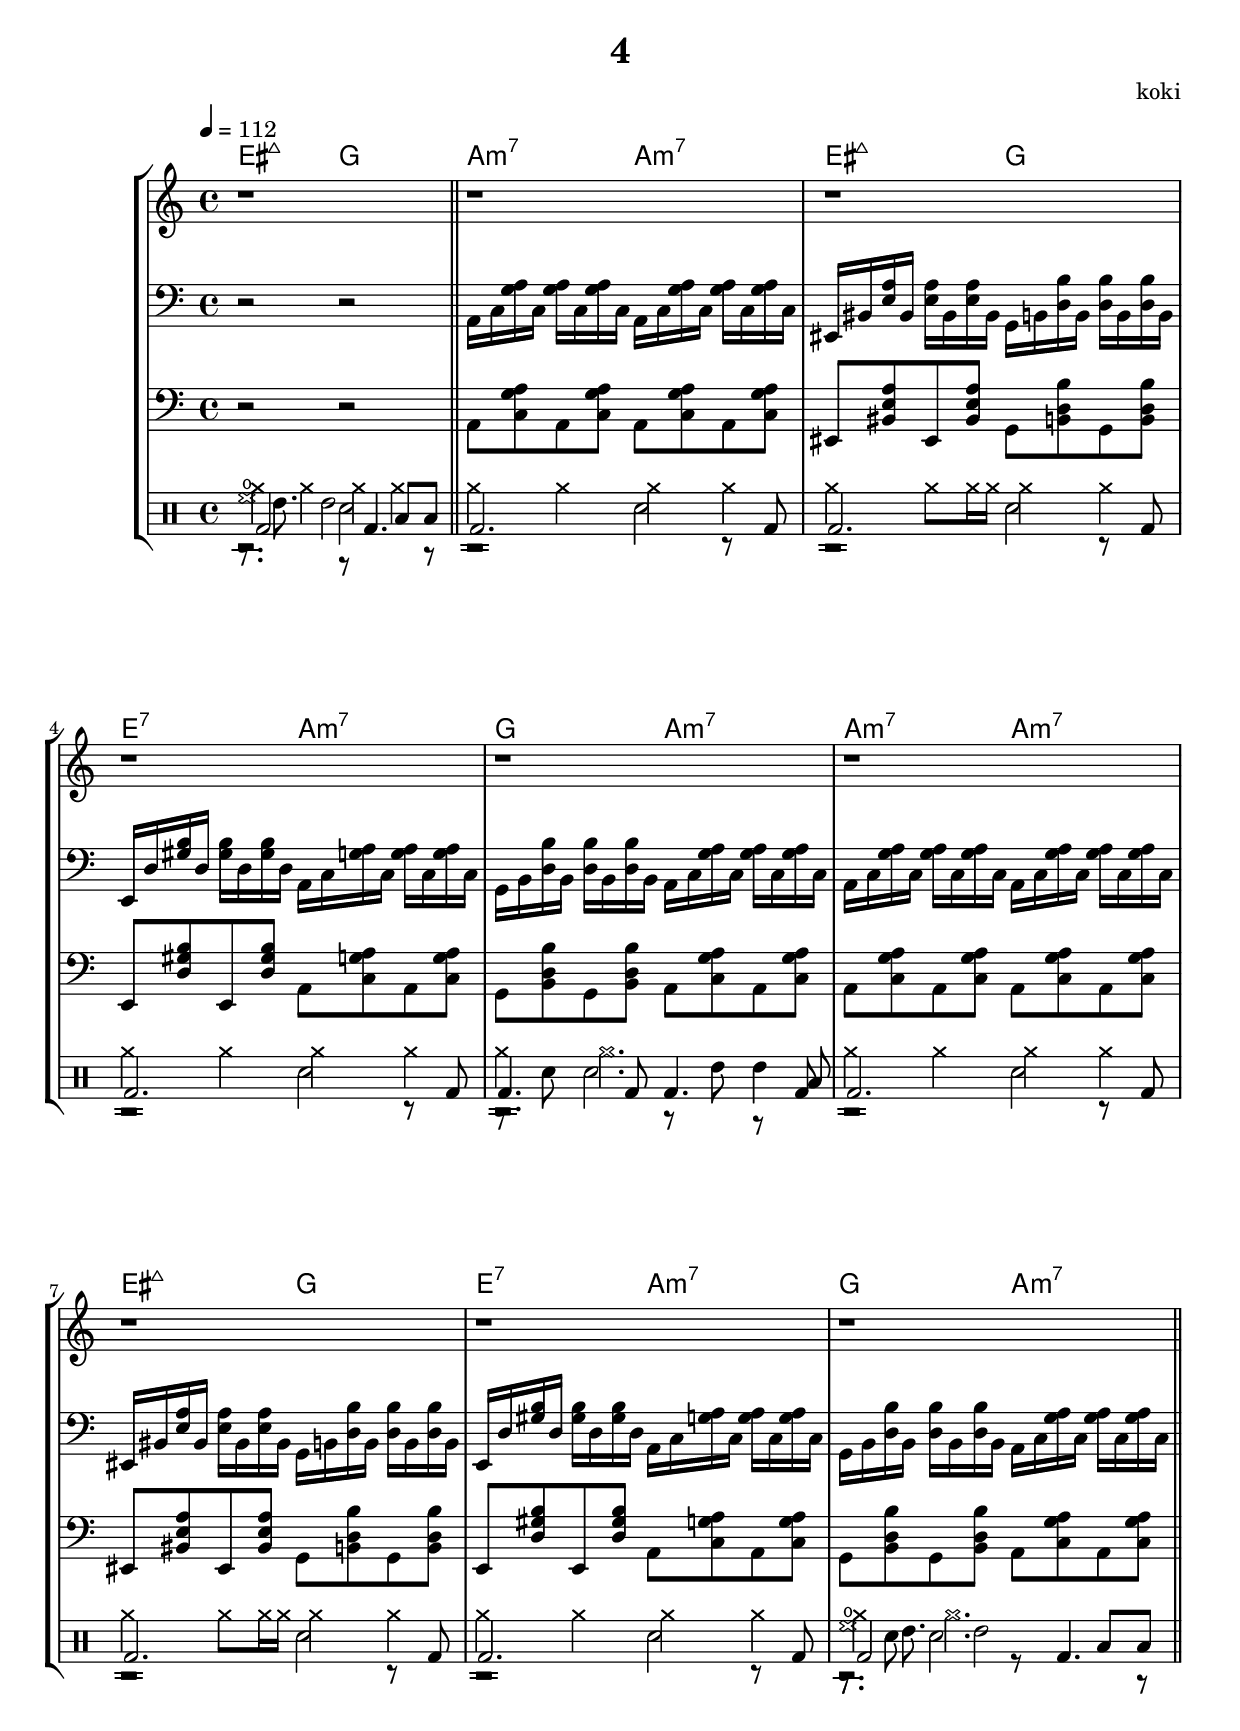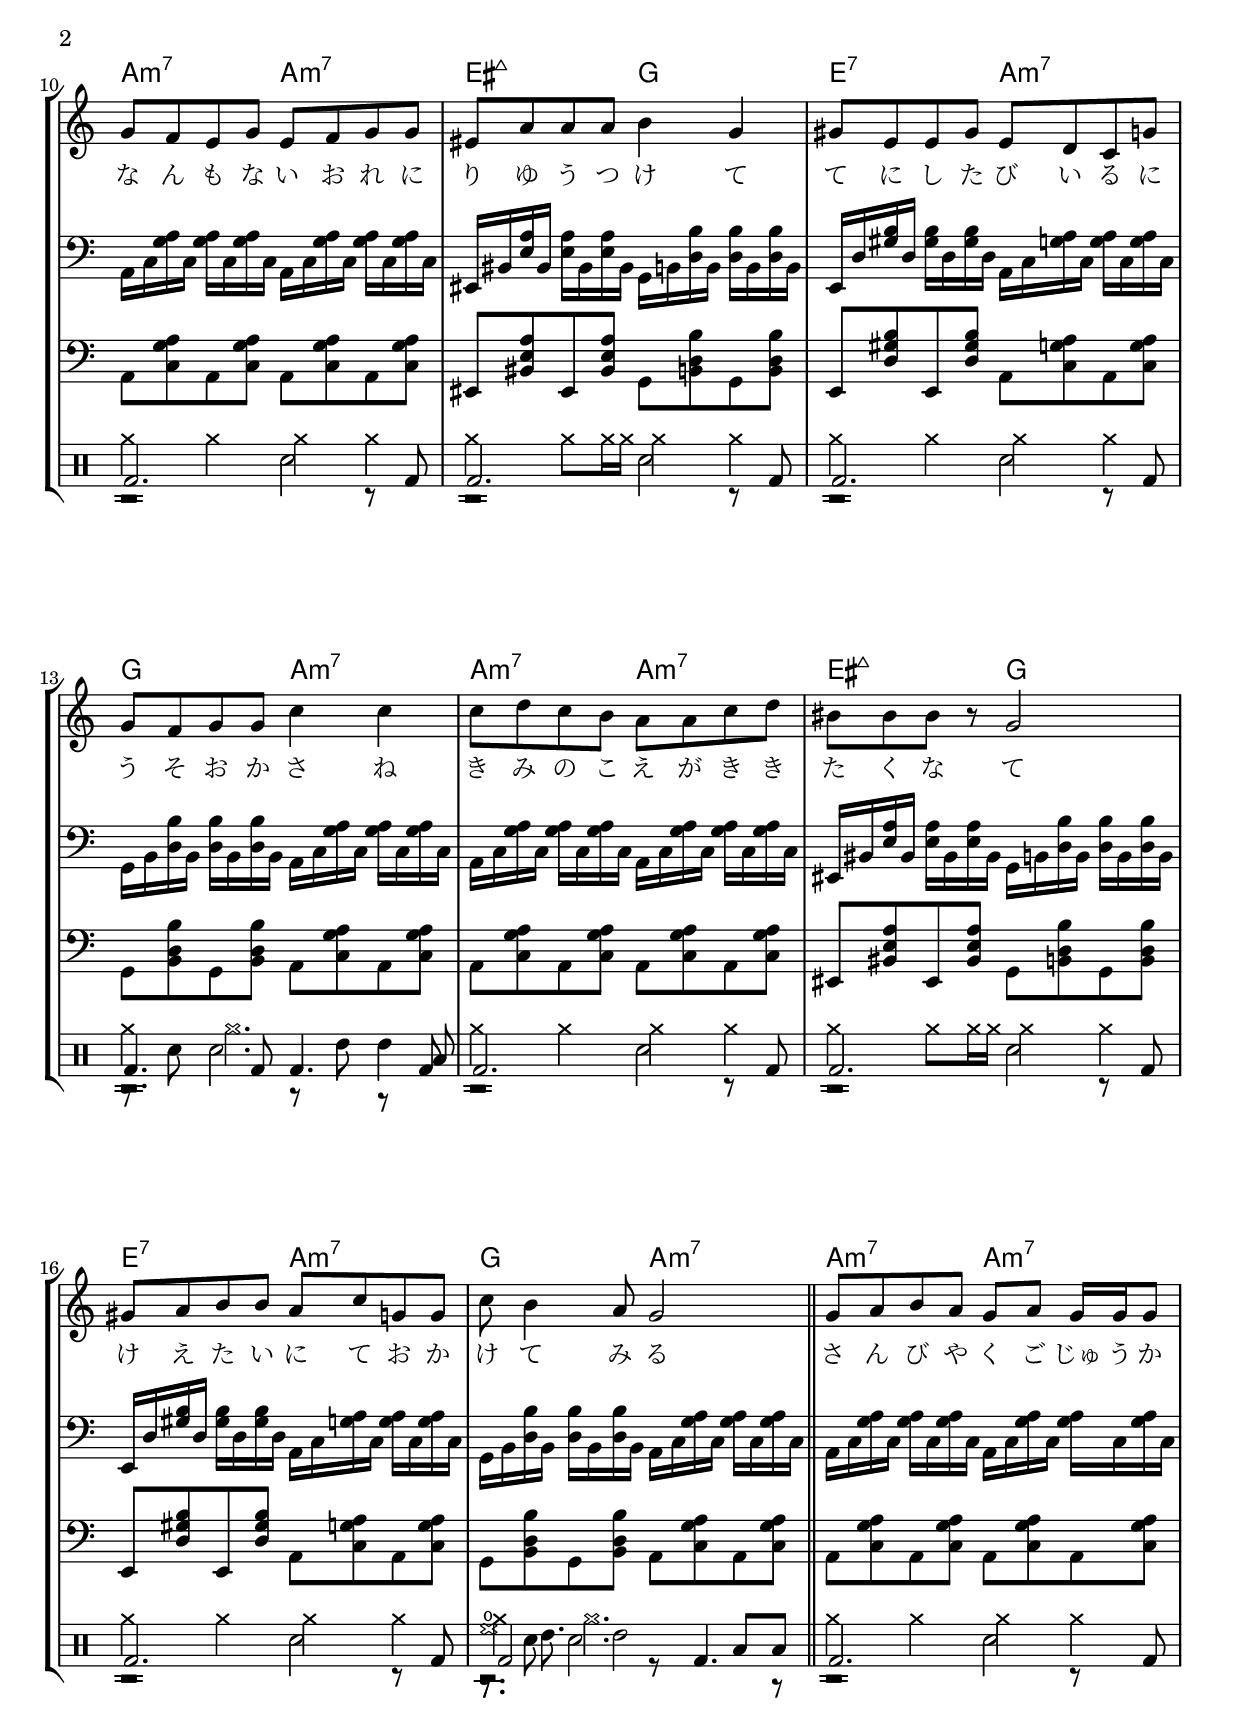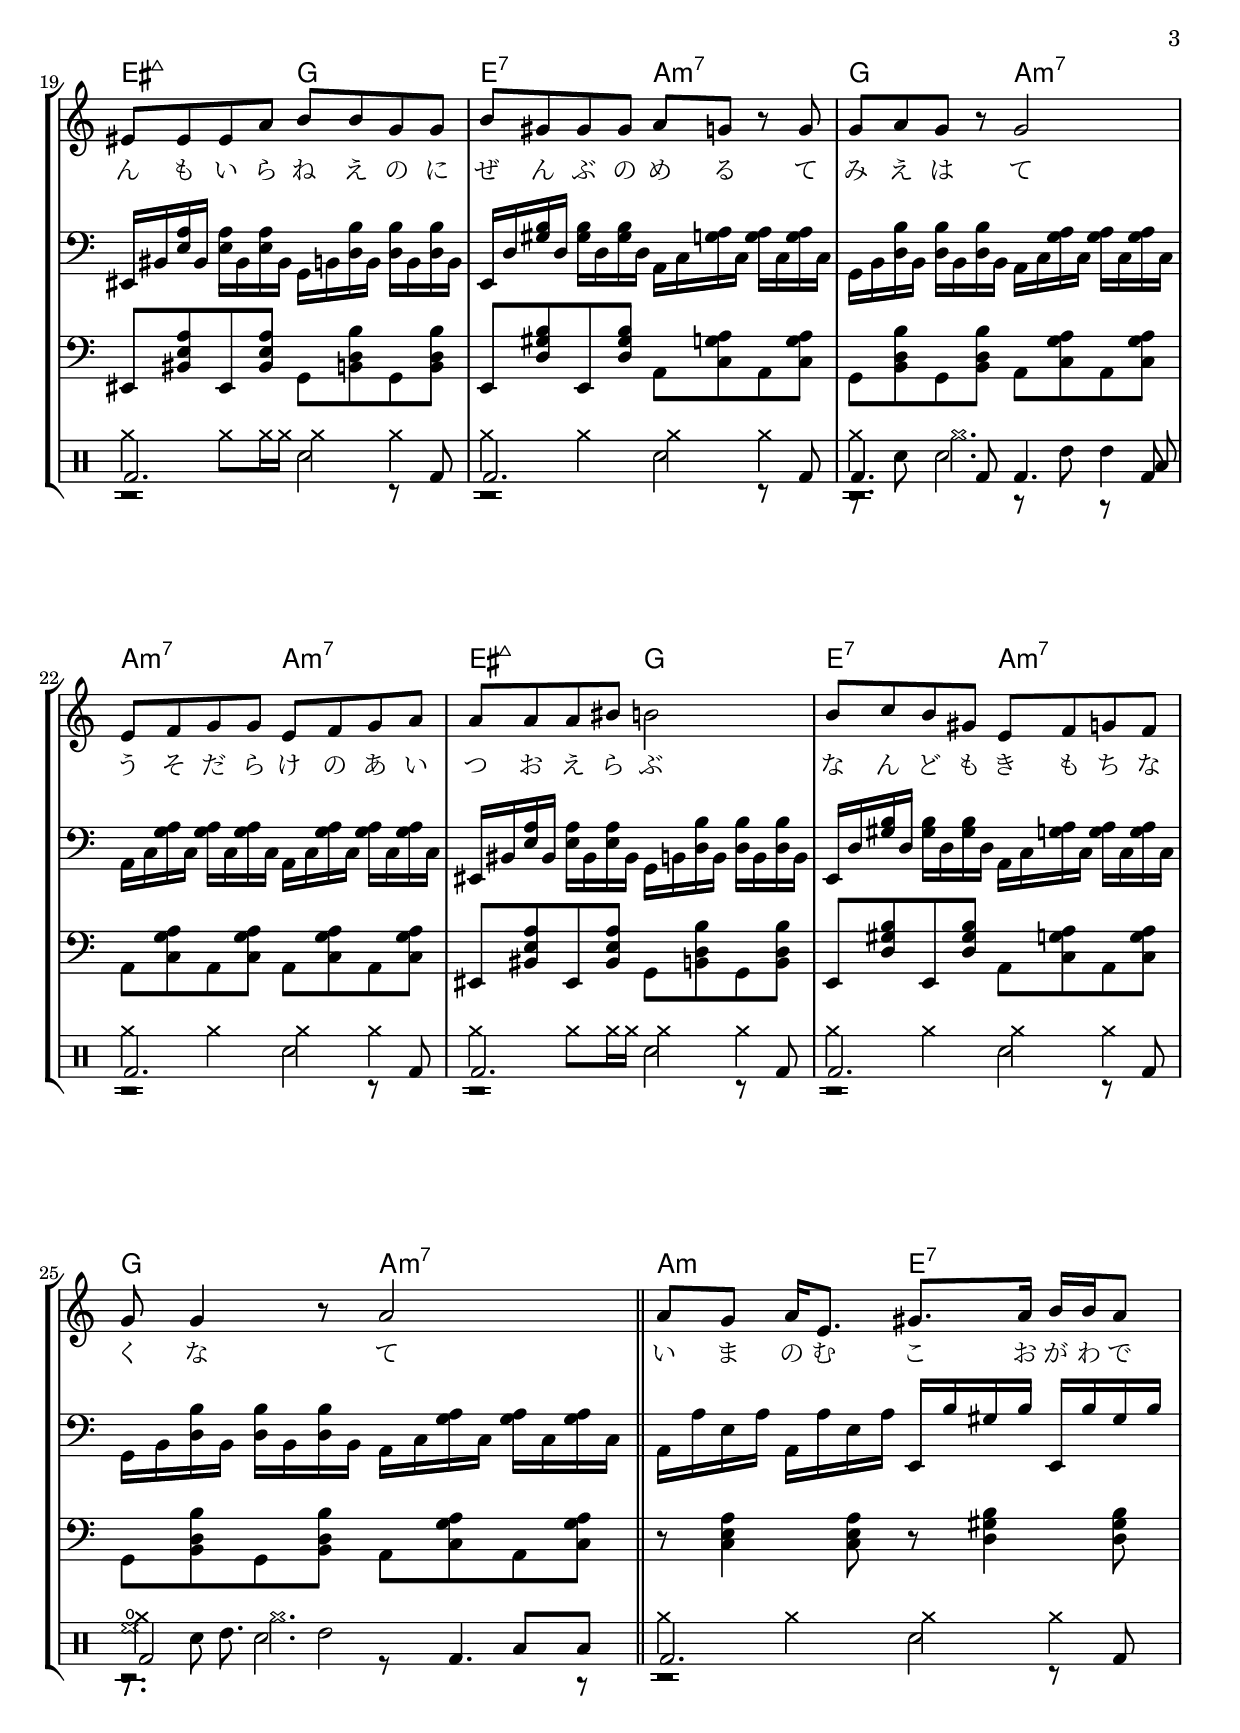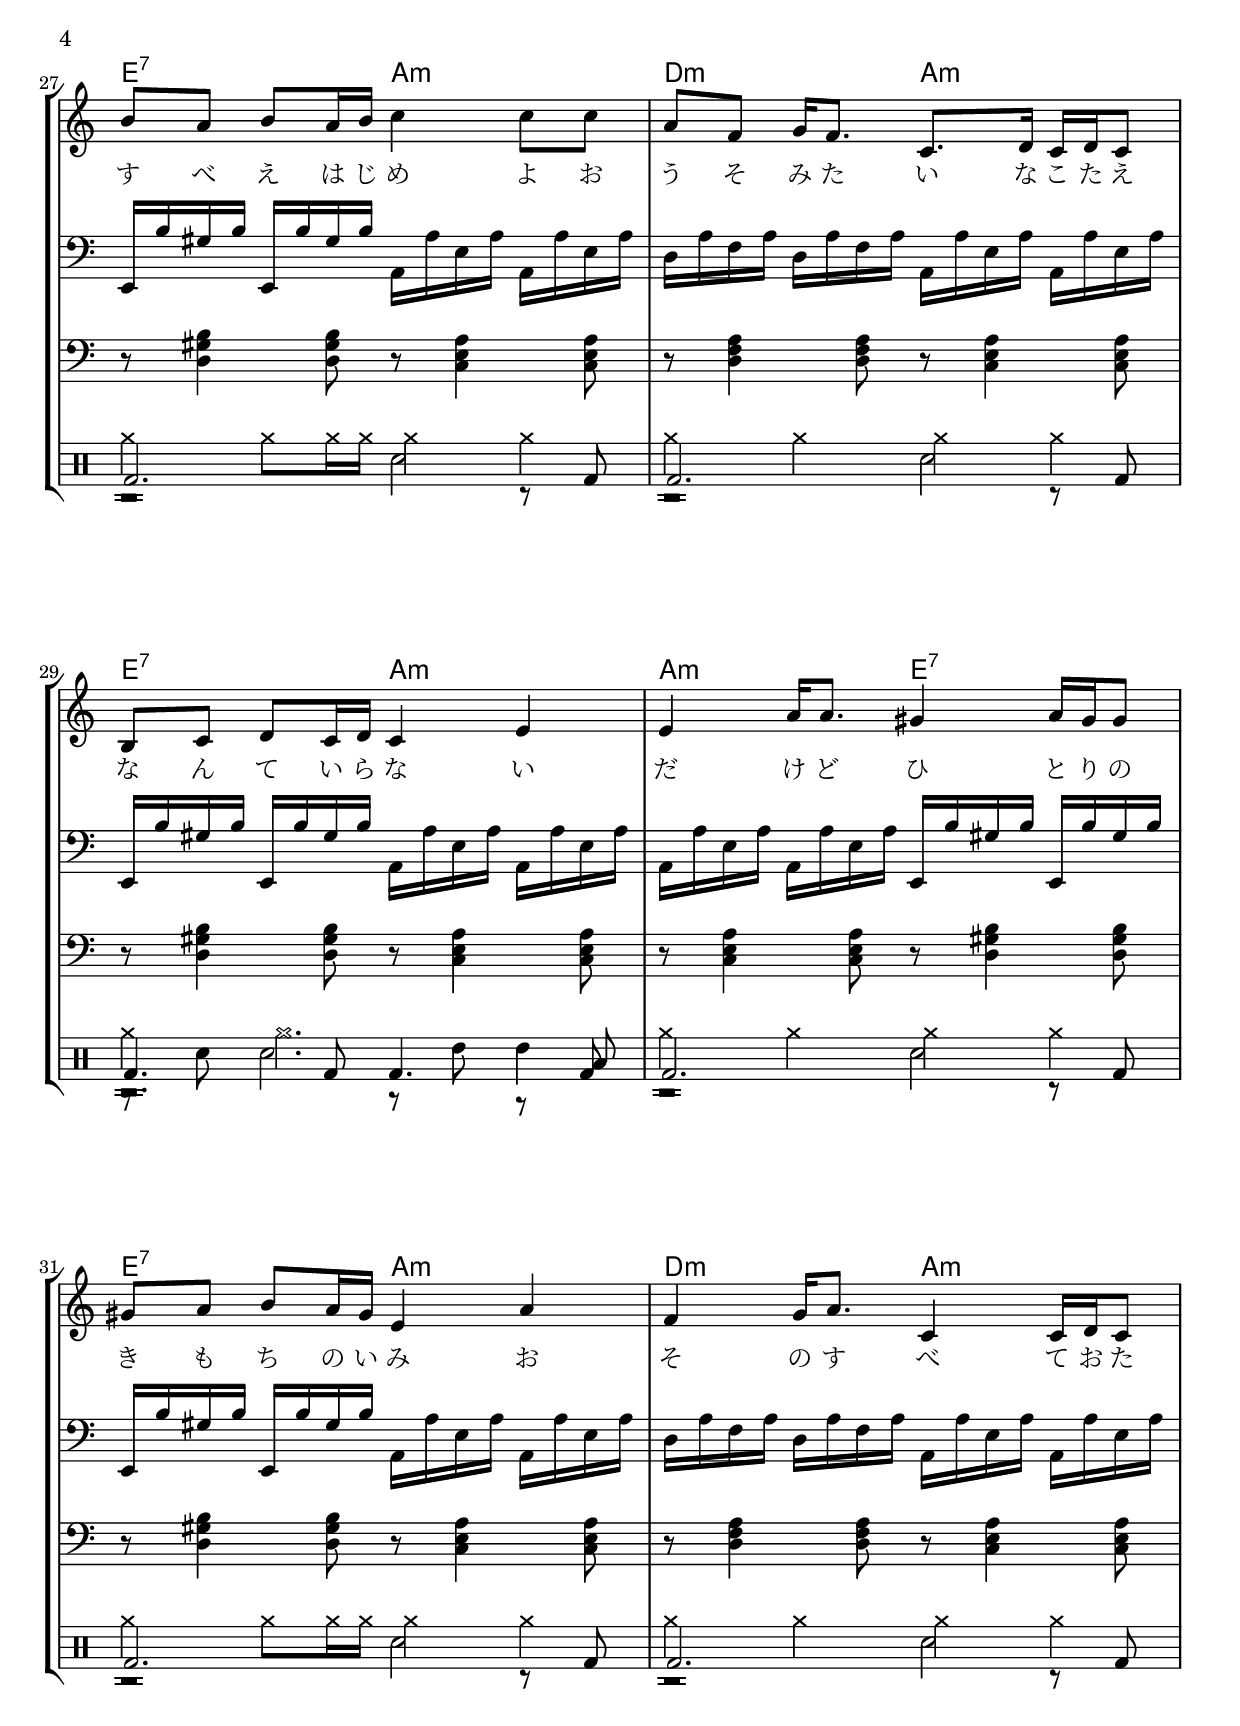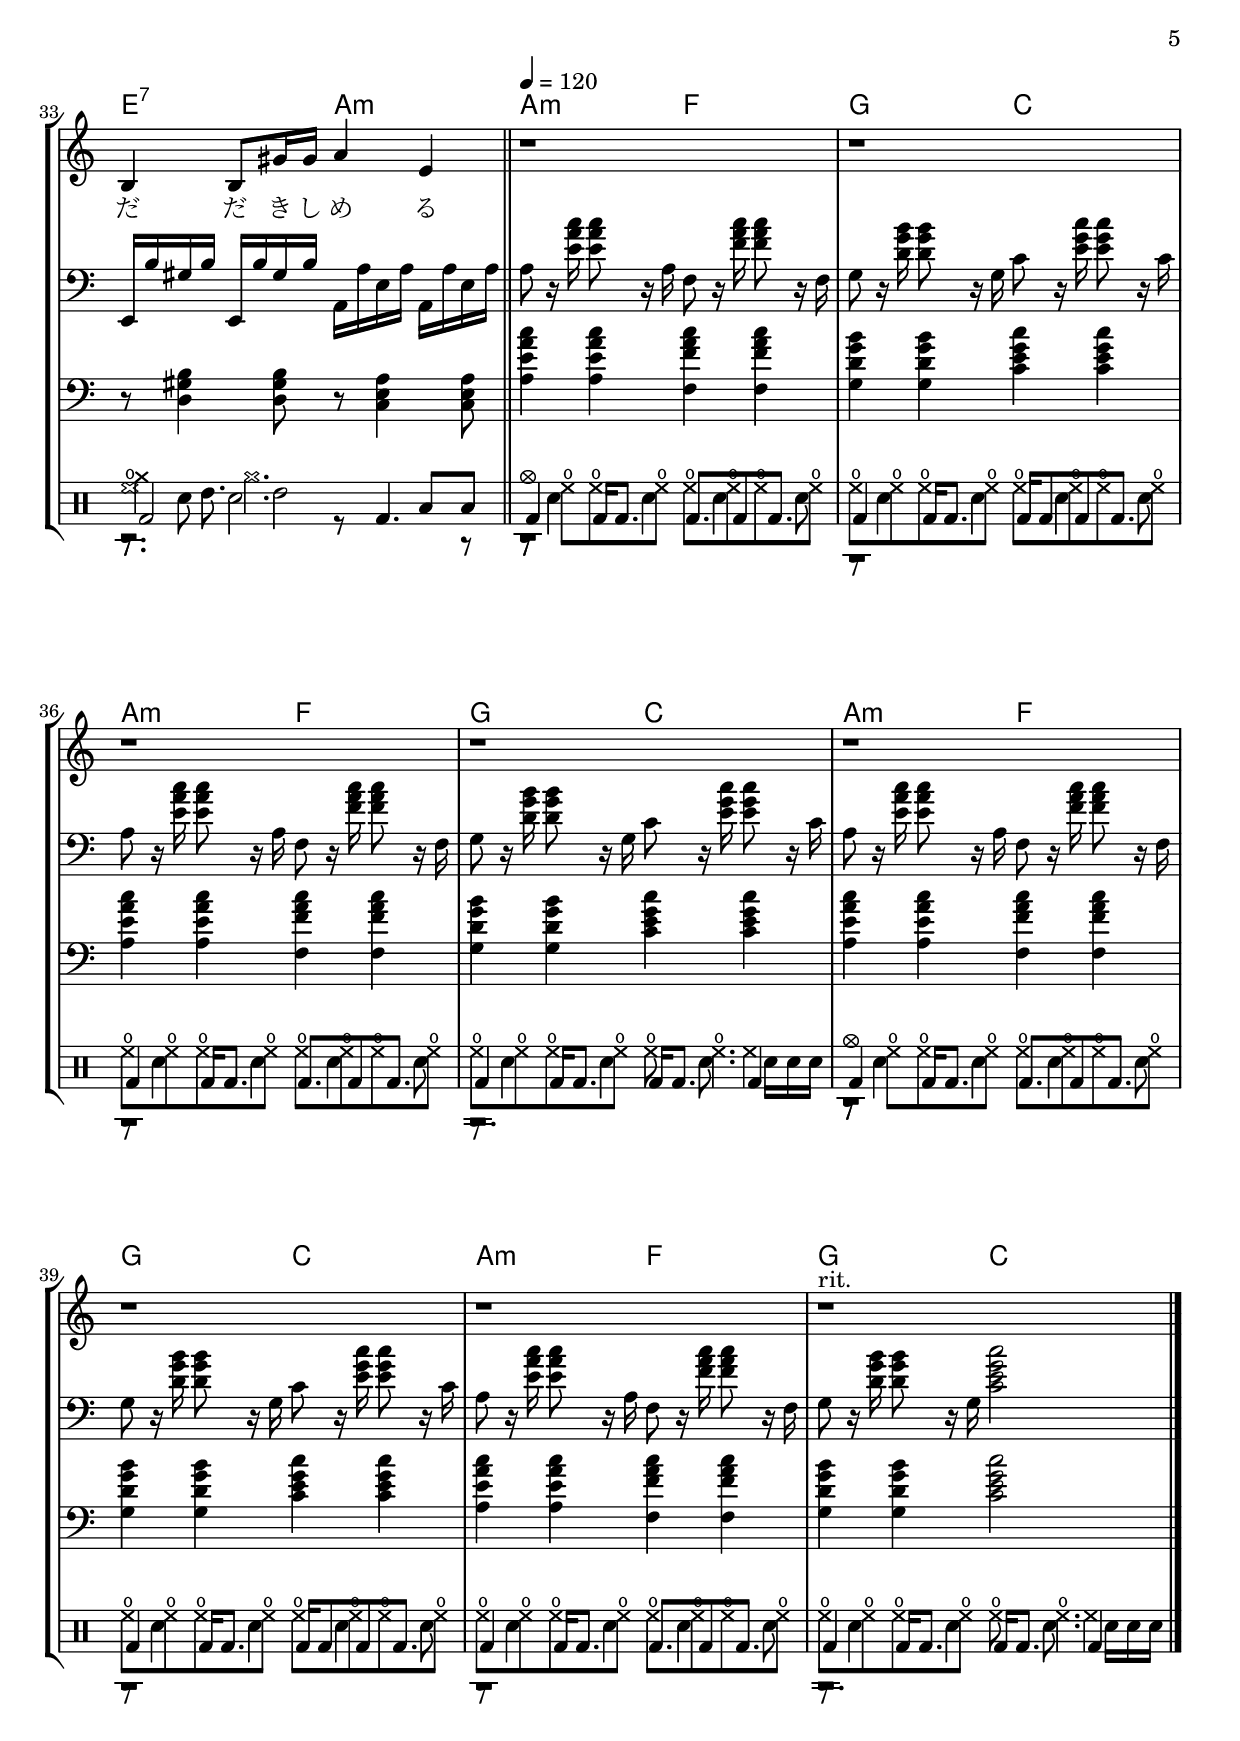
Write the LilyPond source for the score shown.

\version "2.12.1"

\header {
	title = \markup {4}
	composer = \markup \center-column {koki}
}

harmony = \chordmode {
	eis2:maj7 g 

	a:min7 a:min7 eis:maj7 g e:7 a:min7 g a:min7 a:min7 a:min7 eis:maj7 g e:7 a:min7 g a:min7 

	a:min7 a:min7 eis:maj7 g e:7 a:min7 g a:min7 a:min7 a:min7 eis:maj7 g e:7 a:min7 g a:min7 

	a:min7 a:min7 eis:maj7 g e:7 a:min7 g a:min7 a:min7 a:min7 eis:maj7 g e:7 a:min7 g a:min7 

	a:m e:7 e:7 a:m d:m a:m e:7 a:m a:m e:7 e:7 a:m d:m a:m e:7 a:m 

	a:m f g c a:m f g c a:m f g c a:m f g c 
}

melody = {
	\key c \major
	\tempo 4 = 112
	r1   
	r1 | r1 | r1 | r1 | r1 | r1 | r1 | r1   
	\set Staff.midiInstrument = #"mmi0.34"
	 g'8  f'8  e'8  g'8  e'8  f'8  g'8  g'8 
	eis'8  a'8  a'8  a'8  b'4  g'4 
	gis'8  e'8  e'8  gis'8  e'8  d'8  c'8  g'8 
	g'8  f'8  g'8  g'8  c''4  c''4 
	c''8  d''8  c''8  b'8  a'8  a'8  c''8  d''8 
	bis'8  bis'8  bis'8  r8  g'2 
	gis'8  a'8  b'8  b'8  a'8  c''8  g'8  g'8 
	c''8  b'4  a'8  g'2
	\set Staff.midiInstrument = #"mmi0.34"
	 g'8  a'8  b'8  a'8  g'8  a'8  g'16  g'16  g'8 
	eis'8  eis'8  eis'8  a'8  b'8  b'8  g'8  g'8 
	b'8  gis'8  gis'8  gis'8  a'8  g'8  r8  g'8 
	g'8  a'8  g'8  r8  g'2 
	e'8  f'8  g'8  g'8  e'8  f'8  g'8  a'8 
	a'8  a'8  a'8  bis'8  b'2 
	b'8  c''8  b'8  gis'8  e'8  f'8  g'8  f'8 
	g'8  g'4  r8  a'2
	\set Staff.midiInstrument = #"mmi0.38"
	 a'8  g'8  a'16  e'8.  gis'8.  a'16  b'16  b'16  a'8 
	b'8  a'8  b'8  a'16  b'16  c''4  c''8  c''8 
	a'8  f'8  g'16  f'8.  c'8.  d'16  c'16  d'16  c'8 
	b8  c'8  d'8  c'16  d'16  c'4  e'4 
	e'4  a'16  a'8.  gis'4  a'16  gis'16  gis'8 
	gis'8  a'8  b'8  a'16  gis'16  e'4  a'4 
	f'4  g'16  a'8.  c'4  c'16  d'16  c'8 
	b4  b8  gis'16  gis'16  a'4  e'4
	\tempo 4 = 120
	r1 | r1 | r1 | r1 | r1 | r1 | r1 | r1^"rit." \bar "|."
}

words = \lyricmode {
	
	
	な  ん  も  な  い  お  れ  に  り  ゆ  う  つ  け  て  て  に  し  た  び  い  る  に  う  そ  お  か  さ  ね  き  み  の  こ  え  が  き  き  た  く  な  て  け  え  た  い  に  て  お  か  け  て  み  る  
	さ  ん  び  や  く  ご  じゅ  う  か  ん  も  い  ら  ね  え  の  に  ぜ  ん  ぶ  の  め  る  て  み  え  は  て  う  そ  だ  ら  け  の  あ  い  つ  お  え  ら  ぶ  な  ん  ど  も  き  も  ち  な  く  な  て  
	い  ま  の  む  こ  お  が  わ  で  す  べ  え  は  じ  め  よ  お  う  そ  み  た  い  な  こ  た  え  な  ん  て  い  ら  な  い  だ  け  ど  ひ  と  り  の  き  も  ち  の  い  み  お  そ  の  す  べ  て  お  た  だ  だ  き  し  め  る  
	
}

tempochange = {
	\tempo 4 = 112
	r1 \bar "||"
	\tempo 4 = 112
	r1 | r1 | r1 | r1 | r1 | r1 | r1 | r1 \bar "||"
	\tempo 4 = 112
	r1 | r1 | r1 | r1 | r1 | r1 | r1 | r1 \bar "||"
	\tempo 4 = 112
	r1 | r1 | r1 | r1 | r1 | r1 | r1 | r1 \bar "||"
	\tempo 4 = 112
	r1 | r1 | r1 | r1 | r1 | r1 | r1 | r1 \bar "||"
	\tempo 4 = 120
	r1 | r1 | r1 | r1 | r1 | r1 | r1 | \tempo 4 = 90 r2 \tempo 4 = 80 r2 \bar "|."
}

mainacc = {
	\clef bass
	\set Staff.midiInstrument = #"Acoustic grand"
	\key c \major
	\tempo 4 = 112
	r2
	r2
	\bar "||"

	\set Staff.midiInstrument = #"FX 4 (atmosphere)"
	a,16 c <g a> c <g a> c <g a> c
	a,16 c <g a> c <g a> c <g a> c
	eis,16 bis, <e a> bis, <e a> bis, <e a> bis,
	g,16 b, <d b> b, <d b> b, <d b> b,
	e,16 d <gis b> d <gis b> d <gis b> d
	a,16 c <g a> c <g a> c <g a> c
	g,16 b, <d b> b, <d b> b, <d b> b,
	a,16 c <g a> c <g a> c <g a> c
	a,16 c <g a> c <g a> c <g a> c
	a,16 c <g a> c <g a> c <g a> c
	eis,16 bis, <e a> bis, <e a> bis, <e a> bis,
	g,16 b, <d b> b, <d b> b, <d b> b,
	e,16 d <gis b> d <gis b> d <gis b> d
	a,16 c <g a> c <g a> c <g a> c
	g,16 b, <d b> b, <d b> b, <d b> b,
	a,16 c <g a> c <g a> c <g a> c
	\bar "||"

	\set Staff.midiInstrument = #"FX 4 (atmosphere)"
	a,16 c <g a> c <g a> c <g a> c
	a,16 c <g a> c <g a> c <g a> c
	eis,16 bis, <e a> bis, <e a> bis, <e a> bis,
	g,16 b, <d b> b, <d b> b, <d b> b,
	e,16 d <gis b> d <gis b> d <gis b> d
	a,16 c <g a> c <g a> c <g a> c
	g,16 b, <d b> b, <d b> b, <d b> b,
	a,16 c <g a> c <g a> c <g a> c
	a,16 c <g a> c <g a> c <g a> c
	a,16 c <g a> c <g a> c <g a> c
	eis,16 bis, <e a> bis, <e a> bis, <e a> bis,
	g,16 b, <d b> b, <d b> b, <d b> b,
	e,16 d <gis b> d <gis b> d <gis b> d
	a,16 c <g a> c <g a> c <g a> c
	g,16 b, <d b> b, <d b> b, <d b> b,
	a,16 c <g a> c <g a> c <g a> c
	\bar "||"

	\set Staff.midiInstrument = #"FX 4 (atmosphere)"
	a,16 c <g a> c <g a> c <g a> c
	a,16 c <g a> c <g a> c <g a> c
	eis,16 bis, <e a> bis, <e a> bis, <e a> bis,
	g,16 b, <d b> b, <d b> b, <d b> b,
	e,16 d <gis b> d <gis b> d <gis b> d
	a,16 c <g a> c <g a> c <g a> c
	g,16 b, <d b> b, <d b> b, <d b> b,
	a,16 c <g a> c <g a> c <g a> c
	a,16 c <g a> c <g a> c <g a> c
	a,16 c <g a> c <g a> c <g a> c
	eis,16 bis, <e a> bis, <e a> bis, <e a> bis,
	g,16 b, <d b> b, <d b> b, <d b> b,
	e,16 d <gis b> d <gis b> d <gis b> d
	a,16 c <g a> c <g a> c <g a> c
	g,16 b, <d b> b, <d b> b, <d b> b,
	a,16 c <g a> c <g a> c <g a> c
	\bar "||"

	\set Staff.midiInstrument = #"FX 4 (atmosphere)"
	a,16 a e a a, a e a
	e,16 b gis b e, b gis b
	e,16 b gis b e, b gis b
	a,16 a e a a, a e a
	d16 a f a d a f a
	a,16 a e a a, a e a
	e,16 b gis b e, b gis b
	a,16 a e a a, a e a
	a,16 a e a a, a e a
	e,16 b gis b e, b gis b
	e,16 b gis b e, b gis b
	a,16 a e a a, a e a
	d16 a f a d a f a
	a,16 a e a a, a e a
	e,16 b gis b e, b gis b
	a,16 a e a a, a e a
	\bar "||"

	\set Staff.midiInstrument = #"Electric Bass (finger)"
	\tempo 4 = 120
	a8 r16 <e' a' c''>16 <e' a' c''>8 r16 a16
	f8 r16 <f' a' c''>16 <f' a' c''>8 r16 f16
	g8 r16 <d' g' b'>16 <d' g' b'>8 r16 g16
	c'8 r16 <e' g' c''>16 <e' g' c''>8 r16 c'16
	a8 r16 <e' a' c''>16 <e' a' c''>8 r16 a16
	f8 r16 <f' a' c''>16 <f' a' c''>8 r16 f16
	g8 r16 <d' g' b'>16 <d' g' b'>8 r16 g16
	c'8 r16 <e' g' c''>16 <e' g' c''>8 r16 c'16
	a8 r16 <e' a' c''>16 <e' a' c''>8 r16 a16
	f8 r16 <f' a' c''>16 <f' a' c''>8 r16 f16
	g8 r16 <d' g' b'>16 <d' g' b'>8 r16 g16
	c'8 r16 <e' g' c''>16 <e' g' c''>8 r16 c'16
	a8 r16 <e' a' c''>16 <e' a' c''>8 r16 a16
	f8 r16 <f' a' c''>16 <f' a' c''>8 r16 f16
	g8 r16 <d' g' b'>16 <d' g' b'>8 r16 g16
	<c' e' g' c''>2
	\bar "|."
}

subacc = {
	\clef bass
	\set Staff.midiInstrument = #"Acoustic grand"
	\key c \major
	\tempo 4 = 112
	r2
	r2
	\bar "||"

	\set Staff.midiInstrument = #"Acoustic Guitar (steel)"
	a,8 <c g a> a, <c g a>
	a,8 <c g a> a, <c g a>
	eis,8 <bis, e a> eis, <bis, e a>
	g,8 <b, d b> g, <b, d b>
	e,8 <d gis b> e, <d gis b>
	a,8 <c g a> a, <c g a>
	g,8 <b, d b> g, <b, d b>
	a,8 <c g a> a, <c g a>
	a,8 <c g a> a, <c g a>
	a,8 <c g a> a, <c g a>
	eis,8 <bis, e a> eis, <bis, e a>
	g,8 <b, d b> g, <b, d b>
	e,8 <d gis b> e, <d gis b>
	a,8 <c g a> a, <c g a>
	g,8 <b, d b> g, <b, d b>
	a,8 <c g a> a, <c g a>
	\bar "||"

	\set Staff.midiInstrument = #"Acoustic Guitar (steel)"
	a,8 <c g a> a, <c g a>
	a,8 <c g a> a, <c g a>
	eis,8 <bis, e a> eis, <bis, e a>
	g,8 <b, d b> g, <b, d b>
	e,8 <d gis b> e, <d gis b>
	a,8 <c g a> a, <c g a>
	g,8 <b, d b> g, <b, d b>
	a,8 <c g a> a, <c g a>
	a,8 <c g a> a, <c g a>
	a,8 <c g a> a, <c g a>
	eis,8 <bis, e a> eis, <bis, e a>
	g,8 <b, d b> g, <b, d b>
	e,8 <d gis b> e, <d gis b>
	a,8 <c g a> a, <c g a>
	g,8 <b, d b> g, <b, d b>
	a,8 <c g a> a, <c g a>
	\bar "||"

	\set Staff.midiInstrument = #"Acoustic Guitar (steel)"
	a,8 <c g a> a, <c g a>
	a,8 <c g a> a, <c g a>
	eis,8 <bis, e a> eis, <bis, e a>
	g,8 <b, d b> g, <b, d b>
	e,8 <d gis b> e, <d gis b>
	a,8 <c g a> a, <c g a>
	g,8 <b, d b> g, <b, d b>
	a,8 <c g a> a, <c g a>
	a,8 <c g a> a, <c g a>
	a,8 <c g a> a, <c g a>
	eis,8 <bis, e a> eis, <bis, e a>
	g,8 <b, d b> g, <b, d b>
	e,8 <d gis b> e, <d gis b>
	a,8 <c g a> a, <c g a>
	g,8 <b, d b> g, <b, d b>
	a,8 <c g a> a, <c g a>
	\bar "||"

	\set Staff.midiInstrument = #"Acoustic Guitar (steel)"
	r8 <c e a>4 <c e a>8
	r8 <d gis b>4 <d gis b>8
	r8 <d gis b>4 <d gis b>8
	r8 <c e a>4 <c e a>8
	r8 <d f a>4 <d f a>8
	r8 <c e a>4 <c e a>8
	r8 <d gis b>4 <d gis b>8
	r8 <c e a>4 <c e a>8
	r8 <c e a>4 <c e a>8
	r8 <d gis b>4 <d gis b>8
	r8 <d gis b>4 <d gis b>8
	r8 <c e a>4 <c e a>8
	r8 <d f a>4 <d f a>8
	r8 <c e a>4 <c e a>8
	r8 <d gis b>4 <d gis b>8
	r8 <c e a>4 <c e a>8
	\bar "||"

	\set Staff.midiInstrument = #"Acoustic Guitar (steel)"
	\tempo 4 = 120
	<a e' a' c''>4 <a e' a' c''>4
	<f f' a' c''>4 <f f' a' c''>4
	<g d' g' b'>4 <g d' g' b'>4
	<c' e' g' c''>4 <c' e' g' c''>4
	<a e' a' c''>4 <a e' a' c''>4
	<f f' a' c''>4 <f f' a' c''>4
	<g d' g' b'>4 <g d' g' b'>4
	<c' e' g' c''>4 <c' e' g' c''>4
	<a e' a' c''>4 <a e' a' c''>4
	<f f' a' c''>4 <f f' a' c''>4
	<g d' g' b'>4 <g d' g' b'>4
	<c' e' g' c''>4 <c' e' g' c''>4
	<a e' a' c''>4 <a e' a' c''>4
	<f f' a' c''>4 <f f' a' c''>4
	<g d' g' b'>4 <g d' g' b'>4
	<c' e' g' c''>2
	\bar "|."
}

percA = {
	\drummode {
	cymr4 cymr4 cymr4 cymr4  \bar "||"
	cymr4 cymr4 cymr4 cymr4  |cymr4 cymr8 cymr16 cymr16 cymr4 cymr4  |cymr4 cymr4 cymr4 cymr4  |cymr4 cymr2.  |cymr4 cymr4 cymr4 cymr4  |cymr4 cymr8 cymr16 cymr16 cymr4 cymr4  |cymr4 cymr4 cymr4 cymr4  |cymr4 cymr2.  \bar "||"
	cymr4 cymr4 cymr4 cymr4  |cymr4 cymr8 cymr16 cymr16 cymr4 cymr4  |cymr4 cymr4 cymr4 cymr4  |cymr4 cymr2.  |cymr4 cymr4 cymr4 cymr4  |cymr4 cymr8 cymr16 cymr16 cymr4 cymr4  |cymr4 cymr4 cymr4 cymr4  |cymr4 cymr2.  \bar "||"
	cymr4 cymr4 cymr4 cymr4  |cymr4 cymr8 cymr16 cymr16 cymr4 cymr4  |cymr4 cymr4 cymr4 cymr4  |cymr4 cymr2.  |cymr4 cymr4 cymr4 cymr4  |cymr4 cymr8 cymr16 cymr16 cymr4 cymr4  |cymr4 cymr4 cymr4 cymr4  |cymr4 cymr2.  \bar "||"
	cymr4 cymr4 cymr4 cymr4  |cymr4 cymr8 cymr16 cymr16 cymr4 cymr4  |cymr4 cymr4 cymr4 cymr4  |cymr4 cymr2.  |cymr4 cymr4 cymr4 cymr4  |cymr4 cymr8 cymr16 cymr16 cymr4 cymr4  |cymr4 cymr4 cymr4 cymr4  |cymr4 cymr2.  \bar "||"
	cymc1  |r1  |r1  |r1  |cymc1  |r1  |r1  |r1  \bar "|."
	}
}

percB = {
	\drummode {
	r2 sn2  \bar "||"
	r2 sn2  |r2 sn2  |r2 sn2  |r8 sn8 sn2.  |r2 sn2  |r2 sn2  |r2 sn2  |r8 sn8 sn2.  \bar "||"
	r2 sn2  |r2 sn2  |r2 sn2  |r8 sn8 sn2.  |r2 sn2  |r2 sn2  |r2 sn2  |r8 sn8 sn2.  \bar "||"
	r2 sn2  |r2 sn2  |r2 sn2  |r8 sn8 sn2.  |r2 sn2  |r2 sn2  |r2 sn2  |r8 sn8 sn2.  \bar "||"
	r2 sn2  |r2 sn2  |r2 sn2  |r8 sn8 sn2.  |r2 sn2  |r2 sn2  |r2 sn2  |r8 sn8 sn2.  \bar "||"
	r8 hho8 hho8 hho8 hho8 hho8 hho8 hho8  |hho8 hho8 hho8 hho8 hho8 hho8 hho8 hho8  |hho8 hho8 hho8 hho8 hho8 hho8 hho8 hho8  |hho8 hho8 hho8 hho8 hho8 hho4.  |r8 hho8 hho8 hho8 hho8 hho8 hho8 hho8  |hho8 hho8 hho8 hho8 hho8 hho8 hho8 hho8  |hho8 hho8 hho8 hho8 hho8 hho8 hho8 hho8  |hho8 hho8 hho8 hho8 hho8 hho4.  \bar "|."
	}
}

percC = {
	\drummode {
	bd2 r8 bd4.  \bar "||"
	bd2. r8 bd8  |bd2. r8 bd8  |bd2. r8 bd8  |bd4. bd8 bd4. bd8  |bd2. r8 bd8  |bd2. r8 bd8  |bd2. r8 bd8  |bd2 r8 bd4.  \bar "||"
	bd2. r8 bd8  |bd2. r8 bd8  |bd2. r8 bd8  |bd4. bd8 bd4. bd8  |bd2. r8 bd8  |bd2. r8 bd8  |bd2. r8 bd8  |bd2 r8 bd4.  \bar "||"
	bd2. r8 bd8  |bd2. r8 bd8  |bd2. r8 bd8  |bd4. bd8 bd4. bd8  |bd2. r8 bd8  |bd2. r8 bd8  |bd2. r8 bd8  |bd2 r8 bd4.  \bar "||"
	bd2. r8 bd8  |bd2. r8 bd8  |bd2. r8 bd8  |bd4. bd8 bd4. bd8  |bd2. r8 bd8  |bd2. r8 bd8  |bd2. r8 bd8  |bd2 r8 bd4.  \bar "||"
	r1  |r1  |r1  |r2. hh4  |r1  |r1  |r1  |r2. hh4  \bar "|."
	}
}

percD = {
	\drummode {
	r8. tommh8. tommh2 r8  \bar "||"
	r1 |r1 |r1 |r2 r8 tommh8 tommh4  |r1 |r1 |r1 |r8. tommh8. tommh2 r8  \bar "||"
	r1 |r1 |r1 |r2 r8 tommh8 tommh4  |r1 |r1 |r1 |r8. tommh8. tommh2 r8  \bar "||"
	r1 |r1 |r1 |r2 r8 tommh8 tommh4  |r1 |r1 |r1 |r8. tommh8. tommh2 r8  \bar "||"
	r1 |r1 |r1 |r2 r8 tommh8 tommh4  |r1 |r1 |r1 |r8. tommh8. tommh2 r8  \bar "||"
	r8 sn4 sn4 sn4 sn8  |r8 sn4 sn4 sn4 sn8  |r8 sn4 sn4 sn4 sn8  |r8 sn4 sn4 sn8. sn16 sn16 sn16  |r8 sn4 sn4 sn4 sn8  |r8 sn4 sn4 sn4 sn8  |r8 sn4 sn4 sn4 sn8  |r8 sn4 sn4 sn8. sn16 sn16 sn16  \bar "|."
	}
}

percE = {
	\drummode {
	r2. toml8 toml8  \bar "||"
	r1 |r1 |r1 |r2. r8 toml8  |r1 |r1 |r1 |r2. toml8 toml8  \bar "||"
	r1 |r1 |r1 |r2. r8 toml8  |r1 |r1 |r1 |r2. toml8 toml8  \bar "||"
	r1 |r1 |r1 |r2. r8 toml8  |r1 |r1 |r1 |r2. toml8 toml8  \bar "||"
	r1 |r1 |r1 |r2. r8 toml8  |r1 |r1 |r1 |r2. toml8 toml8  \bar "||"
	bd4 bd16 bd8. bd8. bd8 bd8.  |bd4 bd16 bd8. bd16 bd8 bd8 bd8.  |bd4 bd16 bd8. bd8. bd8 bd8.  |bd4 bd16 bd8. bd16 bd8. bd4  |bd4 bd16 bd8. bd8. bd8 bd8.  |bd4 bd16 bd8. bd16 bd8 bd8 bd8.  |bd4 bd16 bd8. bd8. bd8 bd8.  |bd4 bd16 bd8. bd16 bd8. bd4  \bar "|."
	}
}

percF = {
	\drummode {
	hho1  \bar "||"
	r1 |r1 |r1 |r1 |r1 |r1 |r1 |hho1  \bar "||"
	r1 |r1 |r1 |r1 |r1 |r1 |r1 |hho1  \bar "||"
	r1 |r1 |r1 |r1 |r1 |r1 |r1 |hho1  \bar "||"
	r1 |r1 |r1 |r1 |r1 |r1 |r1 |hho1  \bar "||"
	r1 | r1 | r1 | r1 | r1 | r1 | r1 | r1 \bar "|."
	}
}

\score {
	<<
		\new StaffGroup <<
			\new ChordNames {\harmony}
			\new Voice = "melody" {\melody}
			\new Lyrics \lyricsto "melody" \words
			\new Staff = "mainacc" {\mainacc}
			\new Staff = "subacc" {\subacc}
			\new DrumStaff <<
				\new DrumVoice {\percA}
				\new DrumVoice {\percB}
				\new DrumVoice {\percC}
				\new DrumVoice {\percD}
				\new DrumVoice {\percE}
				\new DrumVoice {\percF}
			>>
		>>
	>>
	\layout { }
}
